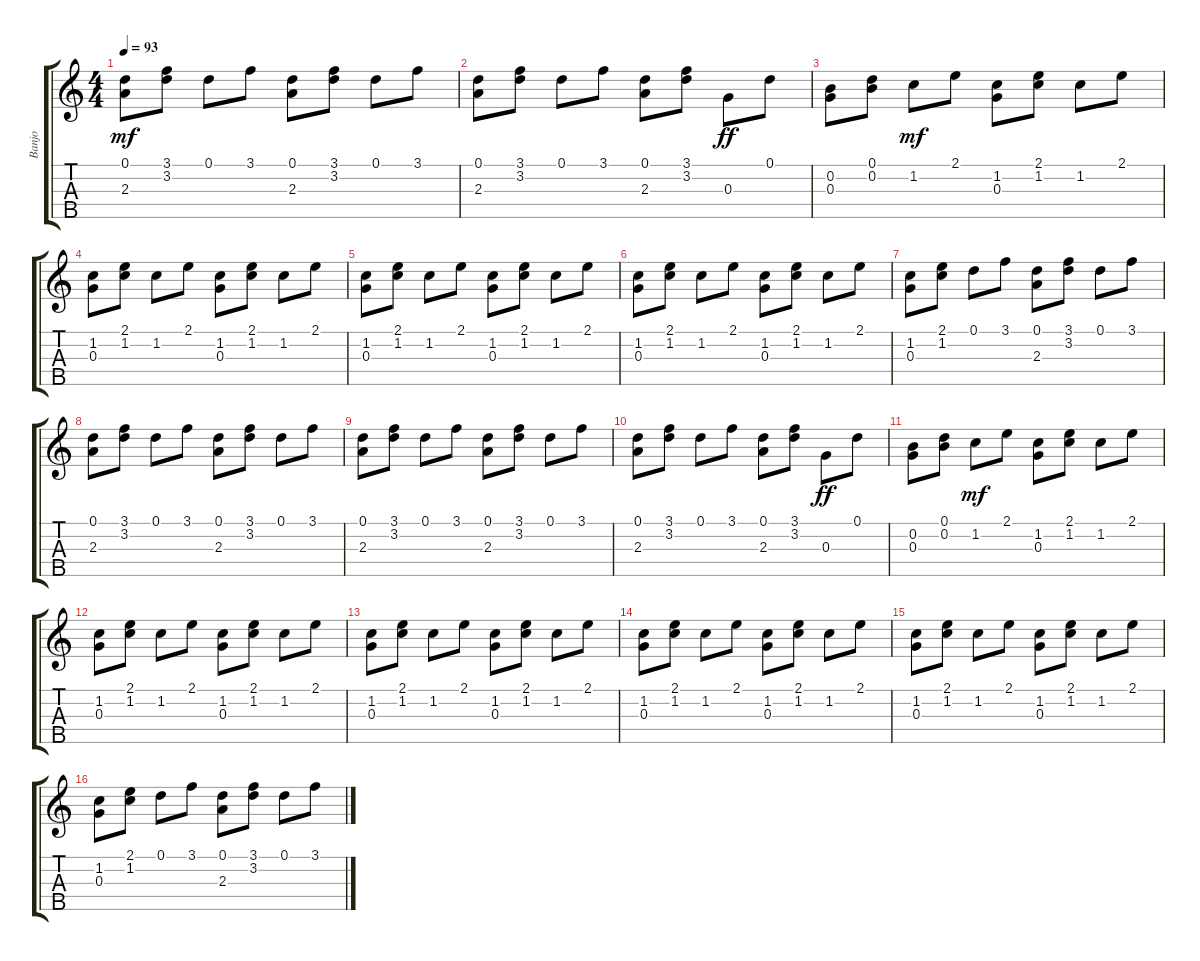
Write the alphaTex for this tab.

\track ("Banjo" "Banjo") {instrument banjo}
\staff {score tabs}
\tuning (D4 B3 G3 D3 G4) {hide}
\displaytranspose 12
\ts (4 4)
\tempo 93
\clef g2
\ks c
(0.1 2.3).8{dy mf} (3.1 3.2).8 0.1.8 3.1.8 (0.1 2.3).8 (3.1 3.2).8 0.1.8 3.1.8 |
(0.1 2.3).8 (3.1 3.2).8 0.1.8 3.1.8 (0.1 2.3).8 (3.1 3.2).8 0.3.8{dy ff} 0.1.8 |
(0.2 0.3).8 (0.1 0.2).8 1.2.8{dy mf} 2.1.8 (1.2 0.3).8 (2.1 1.2).8 1.2.8 2.1.8 |
(1.2 0.3).8 (2.1 1.2).8 1.2.8 2.1.8 (1.2 0.3).8 (2.1 1.2).8 1.2.8 2.1.8 |
(1.2 0.3).8 (2.1 1.2).8 1.2.8 2.1.8 (1.2 0.3).8 (2.1 1.2).8 1.2.8 2.1.8 |
(1.2 0.3).8 (2.1 1.2).8 1.2.8 2.1.8 (1.2 0.3).8 (2.1 1.2).8 1.2.8 2.1.8 |
(1.2 0.3).8 (2.1 1.2).8 0.1.8 3.1.8 (0.1 2.3).8 (3.1 3.2).8 0.1.8 3.1.8 |
(0.1 2.3).8 (3.1 3.2).8 0.1.8 3.1.8 (0.1 2.3).8 (3.1 3.2).8 0.1.8 3.1.8 |
(0.1 2.3).8 (3.1 3.2).8 0.1.8 3.1.8 (0.1 2.3).8 (3.1 3.2).8 0.1.8 3.1.8 |
(0.1 2.3).8 (3.1 3.2).8 0.1.8 3.1.8 (0.1 2.3).8 (3.1 3.2).8 0.3.8{dy ff} 0.1.8 |
(0.2 0.3).8 (0.1 0.2).8 1.2.8{dy mf} 2.1.8 (1.2 0.3).8 (2.1 1.2).8 1.2.8 2.1.8 |
(1.2 0.3).8 (2.1 1.2).8 1.2.8 2.1.8 (1.2 0.3).8 (2.1 1.2).8 1.2.8 2.1.8 |
(1.2 0.3).8 (2.1 1.2).8 1.2.8 2.1.8 (1.2 0.3).8 (2.1 1.2).8 1.2.8 2.1.8 |
(1.2 0.3).8 (2.1 1.2).8 1.2.8 2.1.8 (1.2 0.3).8 (2.1 1.2).8 1.2.8 2.1.8 |
(1.2 0.3).8 (2.1 1.2).8 1.2.8 2.1.8 (1.2 0.3).8 (2.1 1.2).8 1.2.8 2.1.8 |
(1.2 0.3).8 (2.1 1.2).8 0.1.8 3.1.8 (0.1 2.3).8 (3.1 3.2).8 0.1.8 3.1.8
